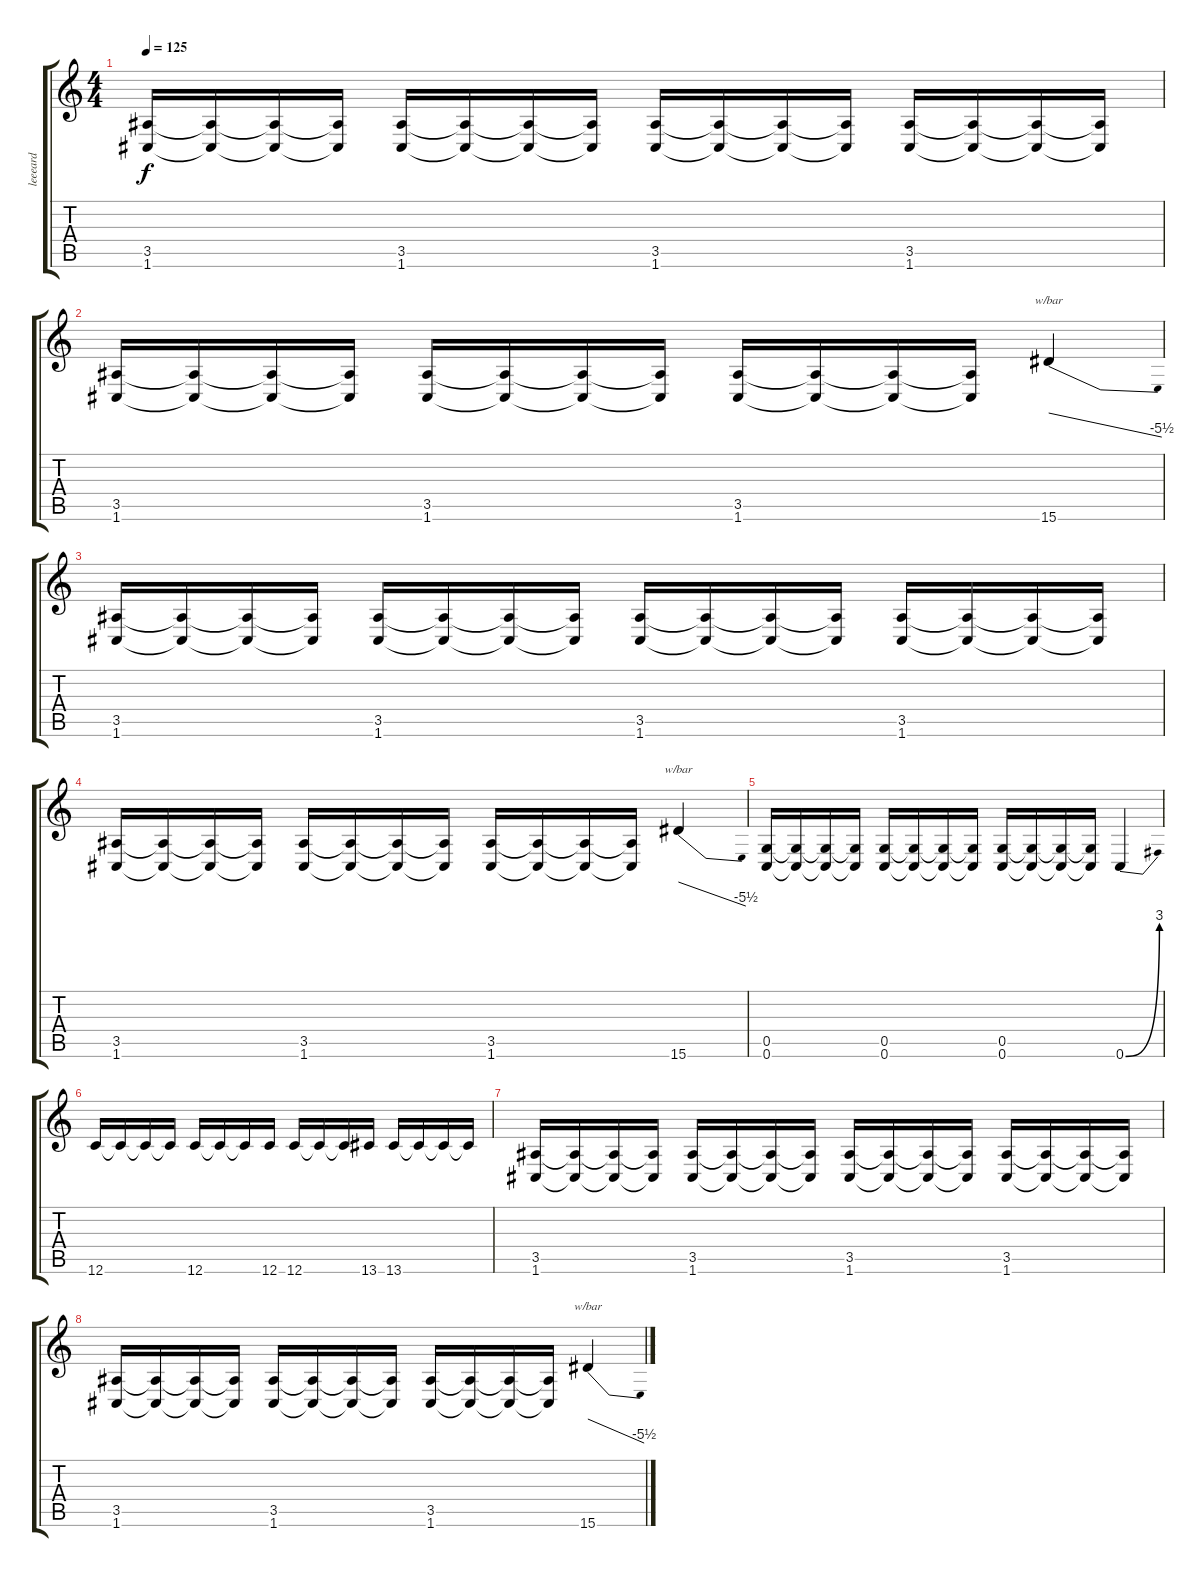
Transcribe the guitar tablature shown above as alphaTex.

\track ("leeeard" "leeeard") {instrument distortionguitar}
\staff {score tabs}
\tuning (D4 A3 F3 C3 G2 C2) {hide}
\ts (4 4)
\tempo 125
\clef g2
\ks c
(3.5 1.6).16{dy f} (3.5{t} 1.6{t}).16 (3.5{t} 1.6{t}).16 (3.5{t} 1.6{t}).16 (3.5 1.6).16 (3.5{t} 1.6{t}).16 (3.5{t} 1.6{t}).16 (3.5{t} 1.6{t}).16 (3.5 1.6).16 (3.5{t} 1.6{t}).16 (3.5{t} 1.6{t}).16 (3.5{t} 1.6{t}).16 (3.5 1.6).16 (3.5{t} 1.6{t}).16 (3.5{t} 1.6{t}).16 (3.5{t} 1.6{t}).16 |
(3.5 1.6).16 (3.5{t} 1.6{t}).16 (3.5{t} 1.6{t}).16 (3.5{t} 1.6{t}).16 (3.5 1.6).16 (3.5{t} 1.6{t}).16 (3.5{t} 1.6{t}).16 (3.5{t} 1.6{t}).16 (3.5 1.6).16 (3.5{t} 1.6{t}).16 (3.5{t} 1.6{t}).16 (3.5{t} 1.6{t}).16 15.6.4{tbe (dive default 0 0 60 -22)} |
(3.5 1.6).16 (3.5{t} 1.6{t}).16 (3.5{t} 1.6{t}).16 (3.5{t} 1.6{t}).16 (3.5 1.6).16 (3.5{t} 1.6{t}).16 (3.5{t} 1.6{t}).16 (3.5{t} 1.6{t}).16 (3.5 1.6).16 (3.5{t} 1.6{t}).16 (3.5{t} 1.6{t}).16 (3.5{t} 1.6{t}).16 (3.5 1.6).16 (3.5{t} 1.6{t}).16 (3.5{t} 1.6{t}).16 (3.5{t} 1.6{t}).16 |
(3.5 1.6).16 (3.5{t} 1.6{t}).16 (3.5{t} 1.6{t}).16 (3.5{t} 1.6{t}).16 (3.5 1.6).16 (3.5{t} 1.6{t}).16 (3.5{t} 1.6{t}).16 (3.5{t} 1.6{t}).16 (3.5 1.6).16 (3.5{t} 1.6{t}).16 (3.5{t} 1.6{t}).16 (3.5{t} 1.6{t}).16 15.6.4{tbe (dive default 0 0 60 -22)} |
(0.5 0.6).16 (0.5{t} 0.6{t}).16 (0.5{t} 0.6{t}).16 (0.5{t} 0.6{t}).16 (0.5 0.6).16 (0.5{t} 0.6{t}).16 (0.5{t} 0.6{t}).16 (0.5{t} 0.6{t}).16 (0.5 0.6).16 (0.5{t} 0.6{t}).16 (0.5{t} 0.6{t}).16 (0.5{t} 0.6{t}).16 0.6{be (bend 0 0 60 12)}.4 |
12.6.16 12.6{t}.16 12.6{t}.16 12.6{t}.16 12.6.16 12.6{t}.16 12.6{t}.16 12.6.16 12.6.16 12.6{t}.16 12.6{t}.16 13.6.16 13.6.16 13.6{t}.16 13.6{t}.16 13.6{t}.16 |
(3.5 1.6).16 (3.5{t} 1.6{t}).16 (3.5{t} 1.6{t}).16 (3.5{t} 1.6{t}).16 (3.5 1.6).16 (3.5{t} 1.6{t}).16 (3.5{t} 1.6{t}).16 (3.5{t} 1.6{t}).16 (3.5 1.6).16 (3.5{t} 1.6{t}).16 (3.5{t} 1.6{t}).16 (3.5{t} 1.6{t}).16 (3.5 1.6).16 (3.5{t} 1.6{t}).16 (3.5{t} 1.6{t}).16 (3.5{t} 1.6{t}).16 |
(3.5 1.6).16 (3.5{t} 1.6{t}).16 (3.5{t} 1.6{t}).16 (3.5{t} 1.6{t}).16 (3.5 1.6).16 (3.5{t} 1.6{t}).16 (3.5{t} 1.6{t}).16 (3.5{t} 1.6{t}).16 (3.5 1.6).16 (3.5{t} 1.6{t}).16 (3.5{t} 1.6{t}).16 (3.5{t} 1.6{t}).16 15.6.4{tbe (dive default 0 0 60 -22)}
